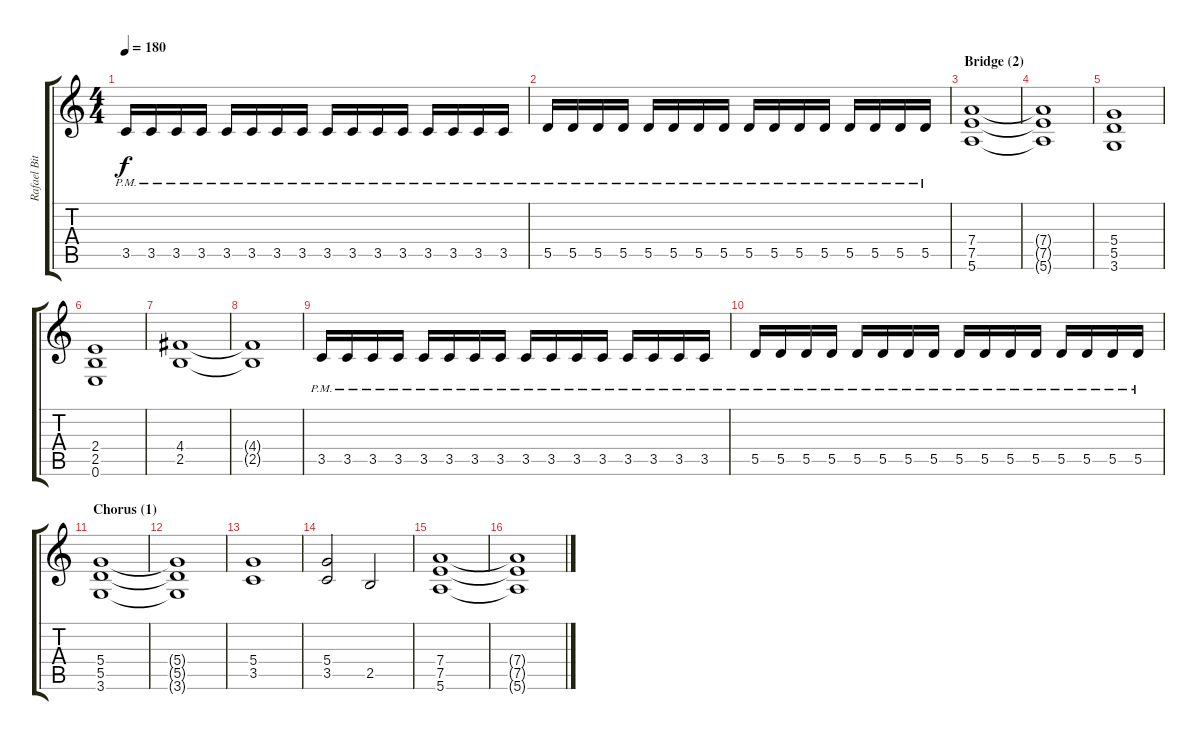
\track ("Rafael Bittencourt" "Rafael Bit") {instrument distortionguitar}
\staff {score tabs}
\tuning (E4 B3 G3 D3 A2 E2) {hide}
\ts (4 4)
\tempo 180
\clef g2
\ks c
3.5{pm}.16{dy f} 3.5{pm}.16 3.5{pm}.16 3.5{pm}.16 3.5{pm}.16 3.5{pm}.16 3.5{pm}.16 3.5{pm}.16 3.5{pm}.16 3.5{pm}.16 3.5{pm}.16 3.5{pm}.16 3.5{pm}.16 3.5{pm}.16 3.5{pm}.16 3.5{pm}.16 |
5.5{pm}.16 5.5{pm}.16 5.5{pm}.16 5.5{pm}.16 5.5{pm}.16 5.5{pm}.16 5.5{pm}.16 5.5{pm}.16 5.5{pm}.16 5.5{pm}.16 5.5{pm}.16 5.5{pm}.16 5.5{pm}.16 5.5{pm}.16 5.5{pm}.16 5.5{pm}.16 |
\section ("" "Bridge (2)")
(7.4 7.5 5.6).1 |
(7.4{t} 7.5{t} 5.6{t}).1 |
(5.4 5.5 3.6).1 |
(2.4 2.5 0.6).1 |
(4.4 2.5).1 |
(4.4{t} 2.5{t}).1 |
3.5{pm}.16 3.5{pm}.16 3.5{pm}.16 3.5{pm}.16 3.5{pm}.16 3.5{pm}.16 3.5{pm}.16 3.5{pm}.16 3.5{pm}.16 3.5{pm}.16 3.5{pm}.16 3.5{pm}.16 3.5{pm}.16 3.5{pm}.16 3.5{pm}.16 3.5{pm}.16 |
5.5{pm}.16 5.5{pm}.16 5.5{pm}.16 5.5{pm}.16 5.5{pm}.16 5.5{pm}.16 5.5{pm}.16 5.5{pm}.16 5.5{pm}.16 5.5{pm}.16 5.5{pm}.16 5.5{pm}.16 5.5{pm}.16 5.5{pm}.16 5.5{pm}.16 5.5{pm}.16 |
\section ("" "Chorus (1)")
(5.4 5.5 3.6).1 |
(5.4{t} 5.5{t} 3.6{t}).1 |
(5.4 3.5).1 |
(5.4 3.5).2 2.5.2 |
(7.4 7.5 5.6).1 |
(7.4{t} 7.5{t} 5.6{t}).1
